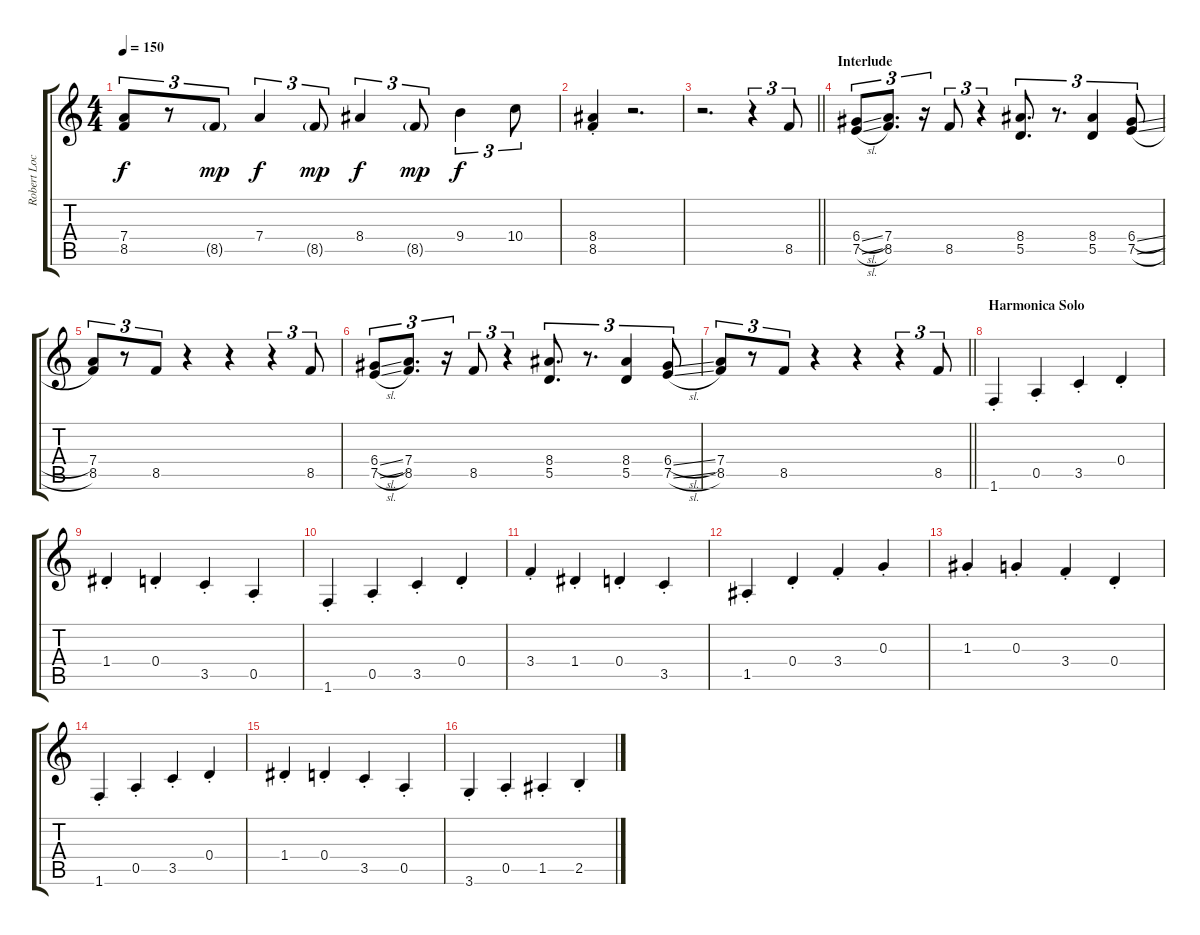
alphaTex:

\track ("Robert Lockwood Jr." "Robert Loc") {instrument electricguitarjazz}
\staff {score tabs}
\tuning (E4 B3 G3 D3 A2 E2) {hide}
\ts (4 4)
\tempo 150
\clef g2
\ks c
(7.4 8.5).8{tu (3 2) dy f} r.8{tu (3 2)} 8.5{g}.8{tu (3 2) dy mp} 7.4.4{tu (3 2) dy f} 8.5{g}.8{tu (3 2) dy mp} 8.4.4{tu (3 2) dy f} 8.5{g}.8{tu (3 2) dy mp} 9.4.4{tu (3 2) dy f} 10.4.8{tu (3 2)} |
(8.4{st} 8.5{st}).4 r.2{d} |
\barLineRight lightlight
r.2{d} r.4{tu (3 2)} 8.5.8{tu (3 2)} |
\section ("" "Interlude")
(6.4{sl} 7.5{sl}).8{tu (3 2)} (7.4 8.5).8{d tu (3 2)} r.16{tu (3 2)} 8.5.8{tu (3 2)} r.4{tu (3 2)} (8.4 5.5).8{d tu (3 2)} r.8{d tu (3 2)} (8.4 5.5).4{tu (3 2)} (6.4{sl} 7.5{sl}).8{tu (3 2)} |
(7.4 8.5).8{tu (3 2)} r.8{tu (3 2)} 8.5.8{tu (3 2)} r.4 r.4 r.4{tu (3 2)} 8.5.8{tu (3 2)} |
(6.4{sl} 7.5{sl}).8{tu (3 2)} (7.4 8.5).8{d tu (3 2)} r.16{tu (3 2)} 8.5.8{tu (3 2)} r.4{tu (3 2)} (8.4 5.5).8{d tu (3 2)} r.8{d tu (3 2)} (8.4 5.5).4{tu (3 2)} (6.4{sl} 7.5{sl}).8{tu (3 2)} |
\barLineRight lightlight
(7.4 8.5).8{tu (3 2)} r.8{tu (3 2)} 8.5.8{tu (3 2)} r.4 r.4 r.4{tu (3 2)} 8.5.8{tu (3 2)} |
\section ("" "Harmonica Solo")
1.6{st}.4 0.5{st}.4 3.5{st}.4 0.4{st}.4 |
1.4{st}.4 0.4{st}.4 3.5{st}.4 0.5{st}.4 |
1.6{st}.4 0.5{st}.4 3.5{st}.4 0.4{st}.4 |
3.4{st}.4 1.4{st}.4 0.4{st}.4 3.5{st}.4 |
1.5{st}.4 0.4{st}.4 3.4{st}.4 0.3{st}.4 |
1.3{st}.4 0.3{st}.4 3.4{st}.4 0.4{st}.4 |
1.6{st}.4 0.5{st}.4 3.5{st}.4 0.4{st}.4 |
1.4{st}.4 0.4{st}.4 3.5{st}.4 0.5{st}.4 |
3.6{st}.4 0.5{st}.4 1.5{st}.4 2.5{st}.4
